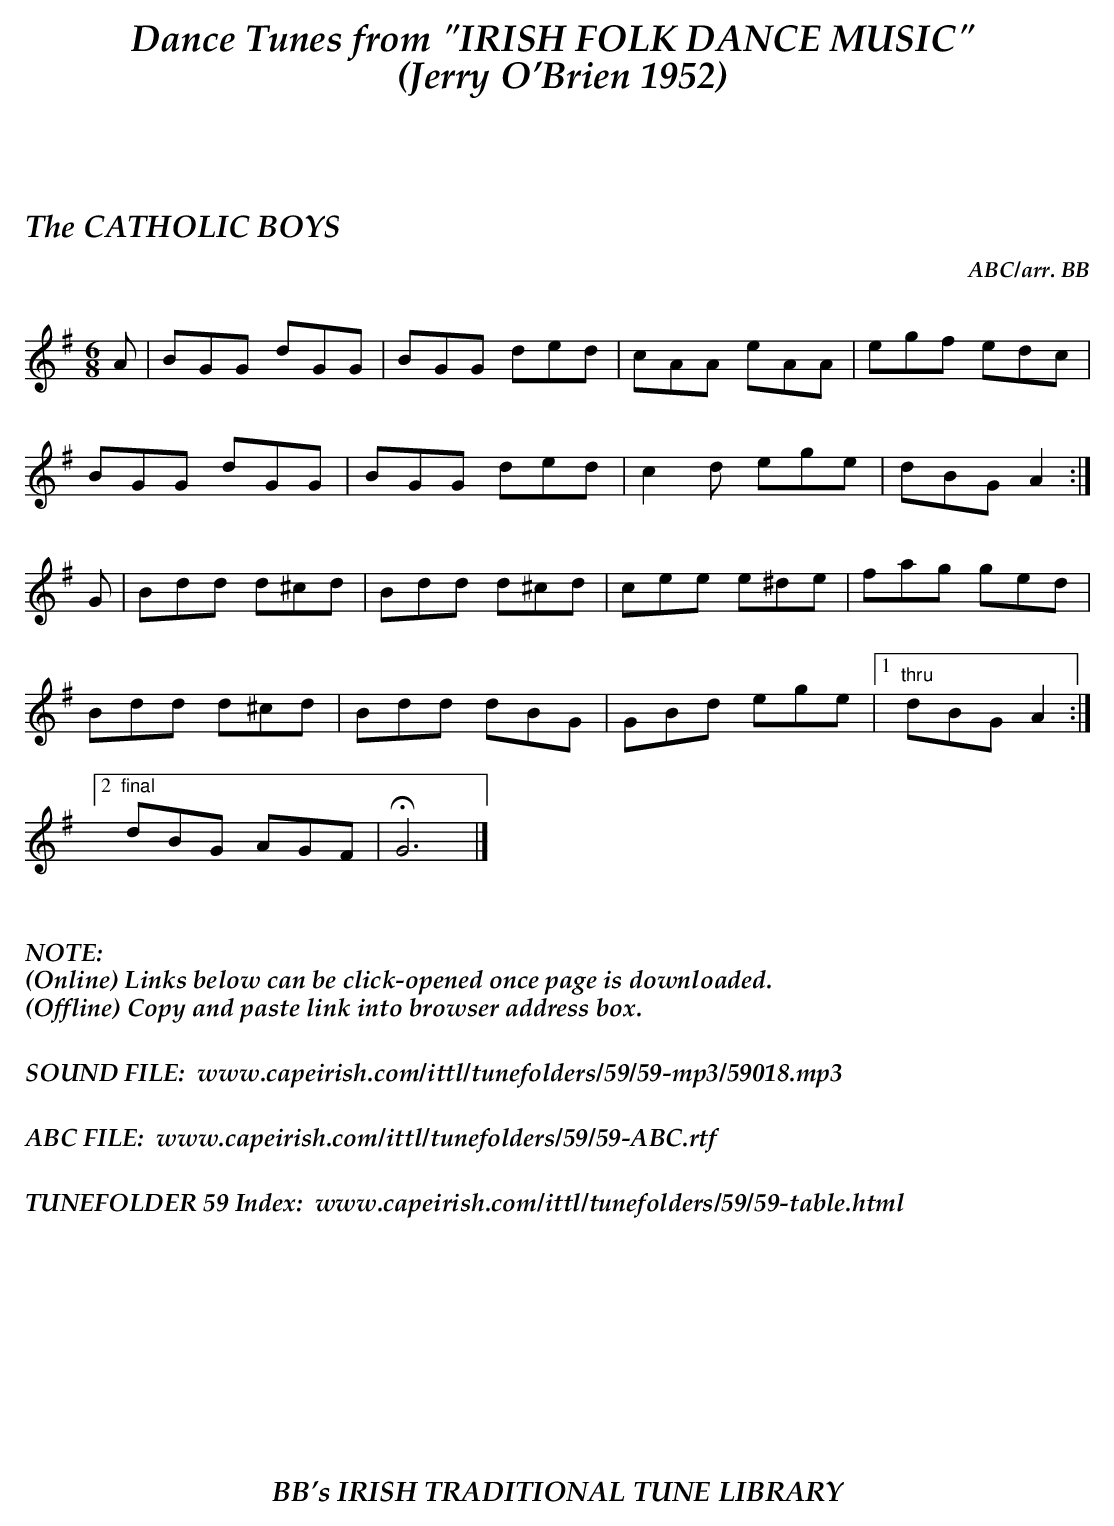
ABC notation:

X:1
T:CATHOLIC BOYS, The
C:ABC/arr. BB
M:6/8
K:G % source key = A
A|BGG dGG|BGG ded|cAA eAA|egf edc|
BGG dGG|BGG ded|c2d ege|dBG A2 :|
G|Bdd d^cd|Bdd d^cd|cee e^de|fag ged|
Bdd d^cd|Bdd dBG|GBd ege|1 "thru"dBG A2 :|
[2 "final"dBG AGF|HG6|]
%%vskip .3in
%%textoption left
%%textfont "Palatino-BoldItalic" 16
%%begintext
%%NOTE:
(Online) Links below can be click-opened once page is downloaded.
(Offline) Copy and paste link into browser address box.
%%
%%
SOUND FILE:  www.capeirish.com/ittl/tunefolders/59/59-mp3/59018.mp3
%%
%%
ABC FILE:  www.capeirish.com/ittl/tunefolders/59/59-ABC.rtf
%%
%%
TUNEFOLDER 59 Index:  www.capeirish.com/ittl/tunefolders/59/59-table.html
